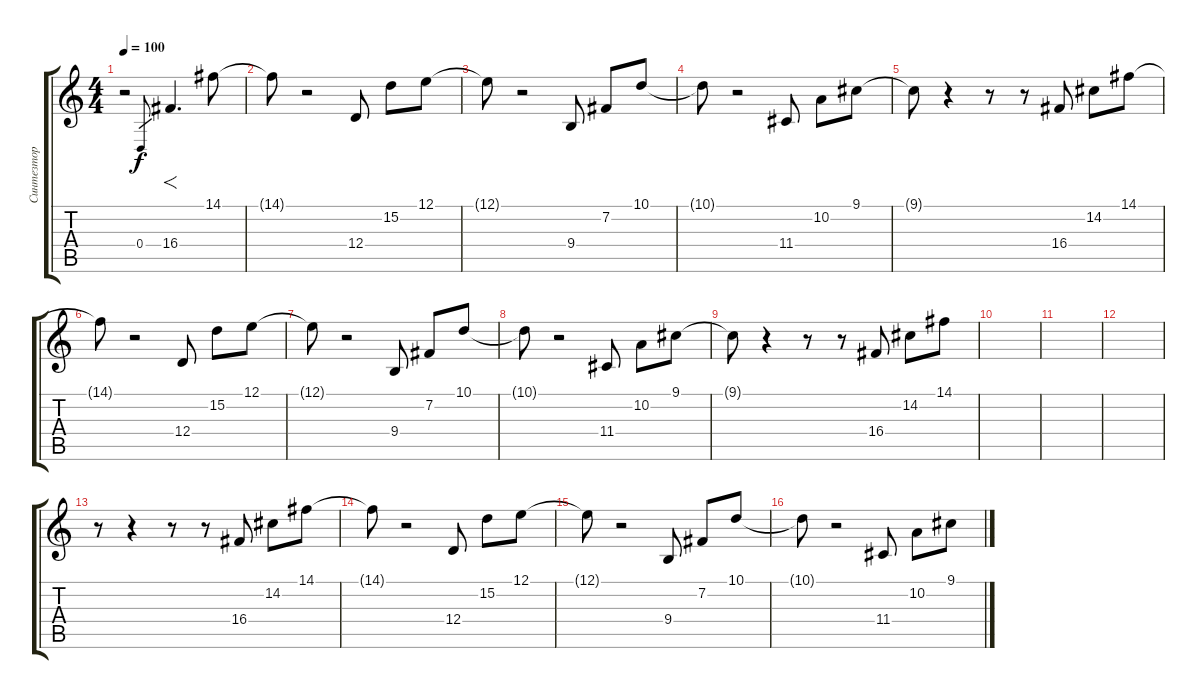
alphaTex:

\track ("Синтезтор" "Синтезтор") {instrument fx8scifi}
\staff {score tabs}
\tuning (E4 B3 G3 D3 A2 E2) {hide}
\ts (4 4)
\tempo 100
\clef g2
\ks c
r.2{dy f} 0.4.8{gr} 16.4.4{f d} 14.1.8 |
14.1{t}.8 r.2 12.4.8 15.2.8 12.1.8 |
12.1{t}.8 r.2 9.4.8 7.2.8 10.1.8 |
10.1{t}.8 r.2 11.4.8 10.2.8 9.1.8 |
9.1{t}.8 r.4 r.8 r.8 16.4.8 14.2.8 14.1.8 |
14.1{t}.8 r.2 12.4.8 15.2.8 12.1.8 |
12.1{t}.8 r.2 9.4.8 7.2.8 10.1.8 |
10.1{t}.8 r.2 11.4.8 10.2.8 9.1.8 |
9.1{t}.8 r.4 r.8 r.8 16.4.8 14.2.8 14.1.8 |
|
|
|
r.8 r.4 r.8 r.8 16.4.8 14.2.8 14.1.8 |
14.1{t}.8 r.2 12.4.8 15.2.8 12.1.8 |
12.1{t}.8 r.2 9.4.8 7.2.8 10.1.8 |
10.1{t}.8 r.2 11.4.8 10.2.8 9.1.8
